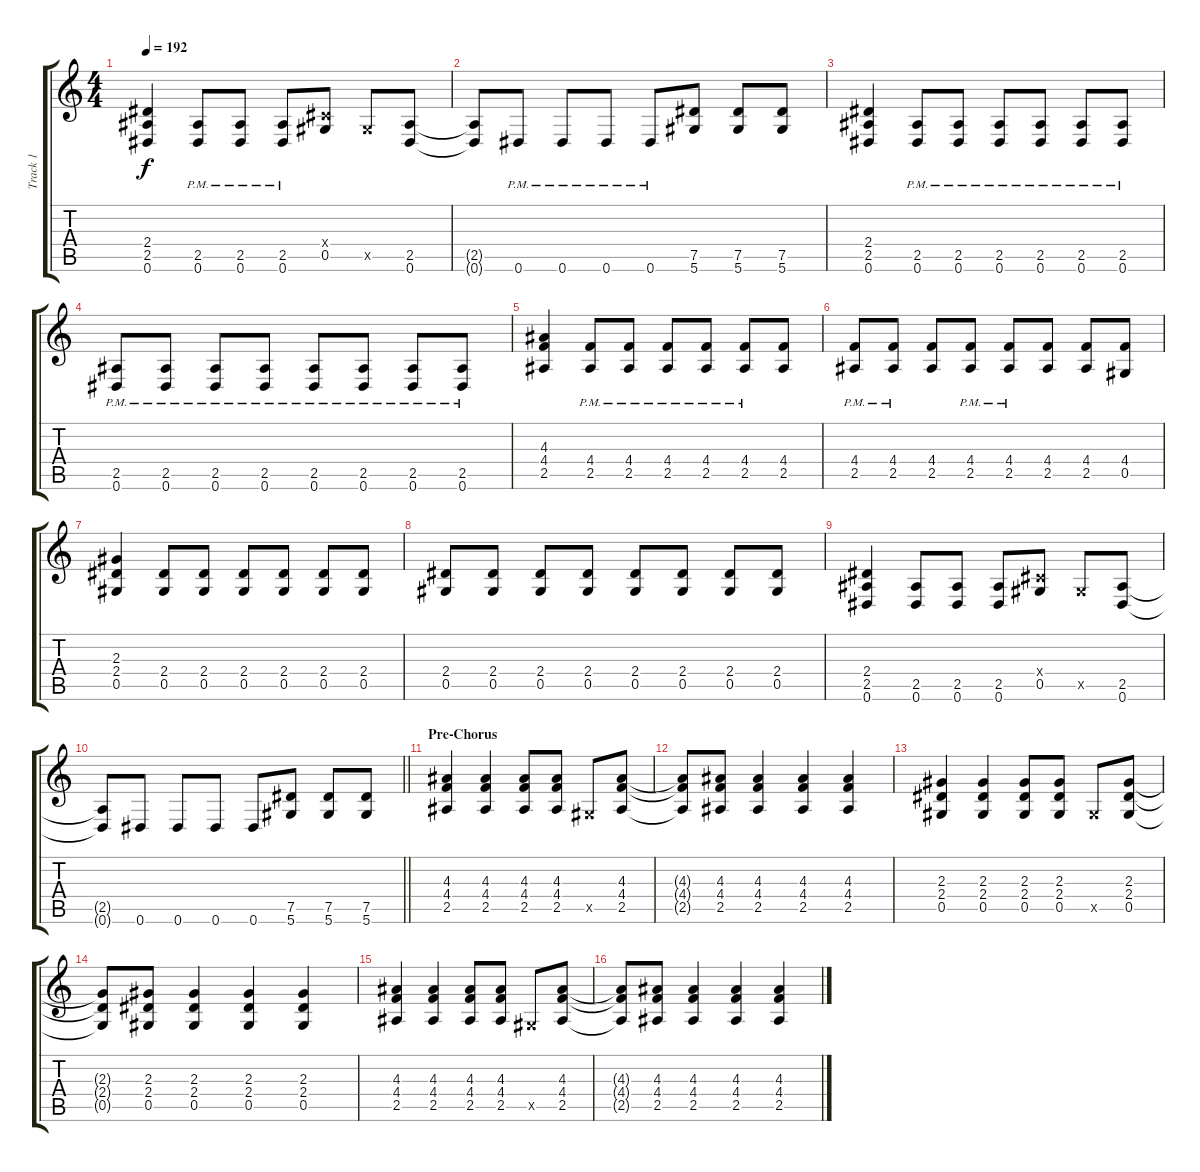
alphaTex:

\track ("Track 1" "Track 1") {instrument distortionguitar}
\staff {score tabs}
\tuning (Eb4 Bb3 Gb3 Db3 Ab2 Eb2) {hide}
\ts (4 4)
\tempo 192
\clef g2
\ks c
(2.4 2.5 0.6).4{dy f} (2.5{pm} 0.6{pm}).8 (2.5{pm} 0.6{pm}).8 (2.5{pm} 0.6{pm}).8 (0.4{x} 0.5).8 0.5{x}.8 (2.5 0.6).8 |
(2.5{t} 0.6{t}).8 0.6{pm}.8 0.6{pm}.8 0.6{pm}.8 0.6{pm}.8 (7.5 5.6).8 (7.5 5.6).8 (7.5 5.6).8 |
(2.4 2.5 0.6).4 (2.5{pm} 0.6{pm}).8 (2.5{pm} 0.6{pm}).8 (2.5{pm} 0.6{pm}).8 (2.5{pm} 0.6{pm}).8 (2.5{pm} 0.6{pm}).8 (2.5{pm} 0.6{pm}).8 |
(2.5{pm} 0.6{pm}).8 (2.5{pm} 0.6{pm}).8 (2.5{pm} 0.6{pm}).8 (2.5{pm} 0.6{pm}).8 (2.5{pm} 0.6{pm}).8 (2.5{pm} 0.6{pm}).8 (2.5{pm} 0.6{pm}).8 (2.5{pm} 0.6{pm}).8 |
(4.3 4.4 2.5).4 (4.4{pm} 2.5{pm}).8 (4.4{pm} 2.5{pm}).8 (4.4{pm} 2.5{pm}).8 (4.4{pm} 2.5{pm}).8 (4.4{pm} 2.5{pm}).8 (4.4 2.5).8 |
(4.4{pm} 2.5{pm}).8 (4.4{pm} 2.5{pm}).8 (4.4 2.5).8 (4.4{pm} 2.5{pm}).8 (4.4{pm} 2.5{pm}).8 (4.4 2.5).8 (4.4 2.5).8 (4.4 0.5).8 |
(2.3 2.4 0.5).4 (2.4 0.5).8 (2.4 0.5).8 (2.4 0.5).8 (2.4 0.5).8 (2.4 0.5).8 (2.4 0.5).8 |
(2.4 0.5).8 (2.4 0.5).8 (2.4 0.5).8 (2.4 0.5).8 (2.4 0.5).8 (2.4 0.5).8 (2.4 0.5).8 (2.4 0.5).8 |
(2.4 2.5 0.6).4 (2.5 0.6).8 (2.5 0.6).8 (2.5 0.6).8 (0.4{x} 0.5).8 0.5{x}.8 (2.5 0.6).8 |
\barLineRight lightlight
(2.5{t} 0.6{t}).8 0.6.8 0.6.8 0.6.8 0.6.8 (7.5 5.6).8 (7.5 5.6).8 (7.5 5.6).8 |
\section ("" "Pre-Chorus")
(4.3 4.4 2.5).4 (4.3 4.4 2.5).4 (4.3 4.4 2.5).8 (4.3 4.4 2.5).8 0.5{x}.8 (4.3 4.4 2.5).8 |
(4.3{t} 4.4{t} 2.5{t}).8 (4.3 4.4 2.5).8 (4.3 4.4 2.5).4 (4.3 4.4 2.5).4 (4.3 4.4 2.5).4 |
(2.3 2.4 0.5).4 (2.3 2.4 0.5).4 (2.3 2.4 0.5).8 (2.3 2.4 0.5).8 0.5{x}.8 (2.3 2.4 0.5).8 |
(2.3{t} 2.4{t} 0.5{t}).8 (2.3 2.4 0.5).8 (2.3 2.4 0.5).4 (2.3 2.4 0.5).4 (2.3 2.4 0.5).4 |
(4.3 4.4 2.5).4 (4.3 4.4 2.5).4 (4.3 4.4 2.5).8 (4.3 4.4 2.5).8 0.5{x}.8 (4.3 4.4 2.5).8 |
(4.3{t} 4.4{t} 2.5{t}).8 (4.3 4.4 2.5).8 (4.3 4.4 2.5).4 (4.3 4.4 2.5).4 (4.3 4.4 2.5).4
